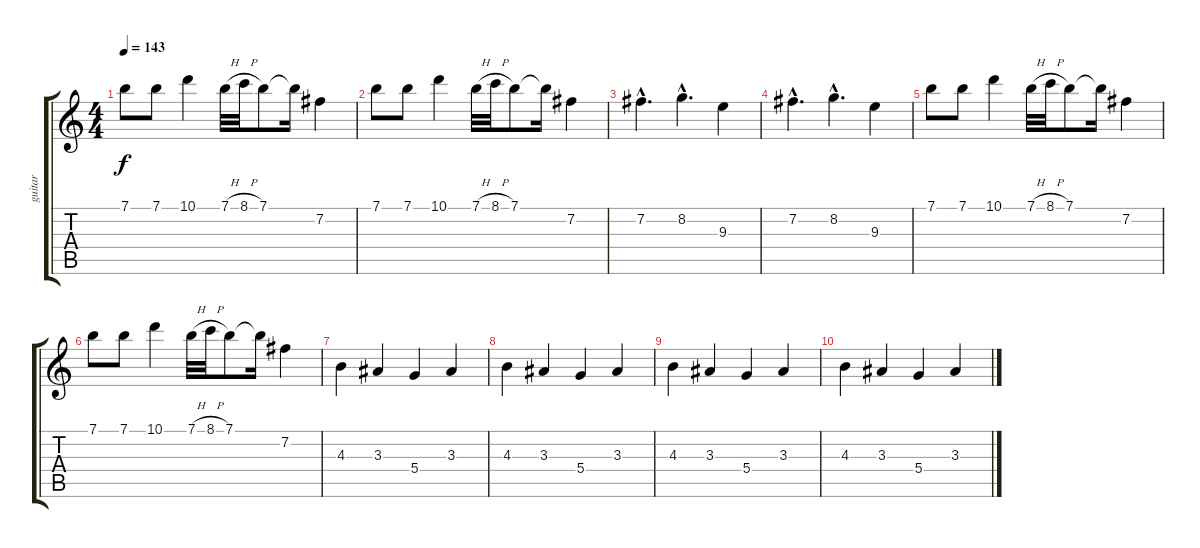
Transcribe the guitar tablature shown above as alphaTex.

\track ("guitar" "guitar") {instrument acousticguitarnylon}
\staff {score tabs}
\tuning (E4 B3 G3 D3 A2 E2) {hide}
\ts (4 4)
\tempo 143
\clef g2
\ks c
7.1.8{dy f} 7.1.8 10.1.4 7.1{h}.32 8.1{h}.32 7.1.8 7.1{t}.16 7.2.4 |
7.1.8 7.1.8 10.1.4 7.1{h}.32 8.1{h}.32 7.1.8 7.1{t}.16 7.2.4 |
7.2{hac}.4{d instrument distortionguitar} 8.2{hac}.4{d} 9.3.4 |
7.2{hac}.4{d} 8.2{hac}.4{d} 9.3.4 |
7.1.8 7.1.8 10.1.4 7.1{h}.32 8.1{h}.32 7.1.8 7.1{t}.16 7.2.4 |
7.1.8 7.1.8 10.1.4 7.1{h}.32 8.1{h}.32 7.1.8 7.1{t}.16 7.2.4 |
4.3.4{instrument electricguitarclean} 3.3.4 5.4.4 3.3.4 |
4.3.4 3.3.4 5.4.4 3.3.4 |
4.3.4 3.3.4 5.4.4 3.3.4 |
4.3.4 3.3.4 5.4.4 3.3.4
